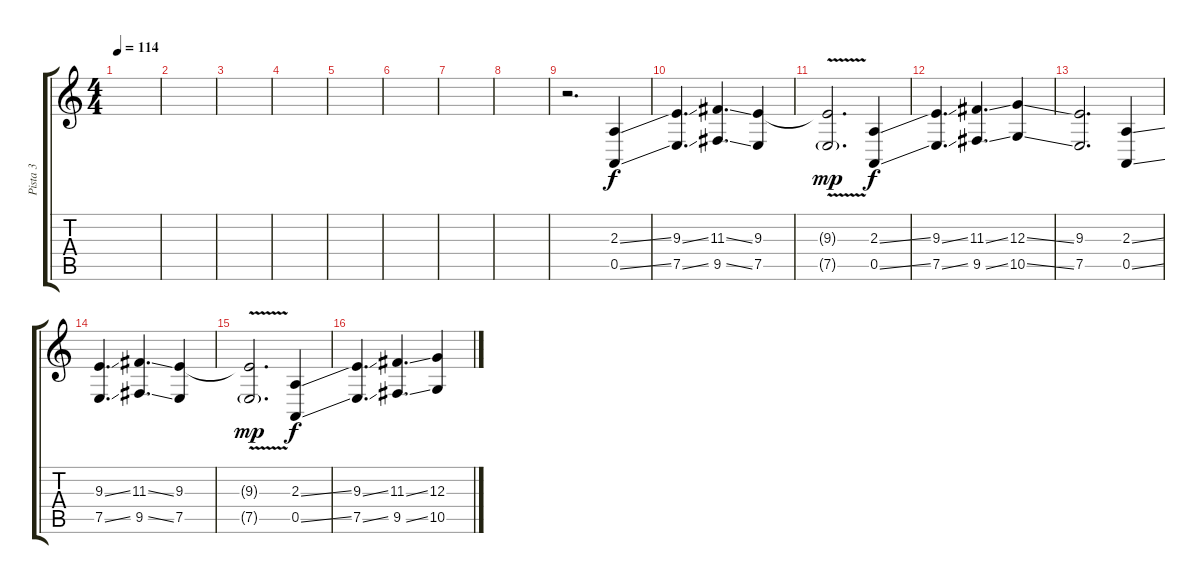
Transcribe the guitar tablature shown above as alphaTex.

\track ("Pista 3" "Pista 3") {instrument choiraahs}
\staff {score tabs}
\tuning (E4 B3 G3 D3 A2 E2) {hide}
\ts (4 4)
\tempo 114
\clef g2
\ks c
|
|
|
|
|
|
|
|
r.2{d} (2.3{ss} 0.5{ss}).4 |
(9.3{ss} 7.5{ss}).4{d} (11.3{ss} 9.5{ss}).4{d} (9.3 7.5).4 |
(9.3{v t} 7.5{g}).2{d dy mp} (2.3{ss} 0.5{ss}).4{dy f} |
(9.3{ss} 7.5{ss}).4{d} (11.3{ss} 9.5{ss}).4{d} (12.3{ss} 10.5{ss}).4 |
(9.3 7.5).2{d} (2.3{ss} 0.5{ss}).4 |
(9.3{ss} 7.5{ss}).4{d} (11.3{ss} 9.5{ss}).4{d} (9.3 7.5).4 |
(9.3{v t} 7.5{g}).2{d dy mp} (2.3{ss} 0.5{ss}).4{dy f} |
(9.3{ss} 7.5{ss}).4{d} (11.3{ss} 9.5{ss}).4{d} (12.3{ss} 10.5{ss}).4
